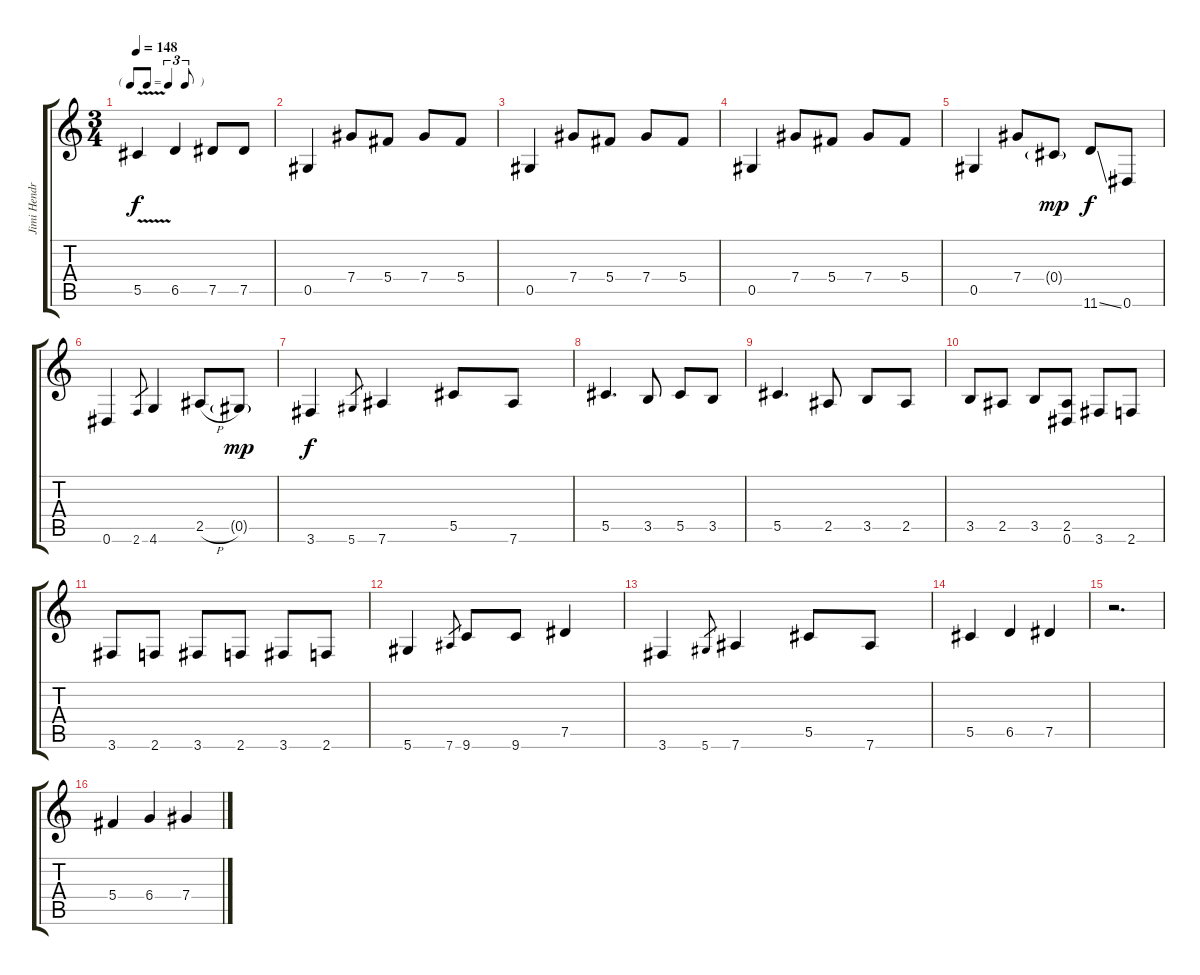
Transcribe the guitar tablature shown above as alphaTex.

\track ("Jimi Hendrix" "Jimi Hendr") {instrument overdrivenguitar}
\staff {score tabs}
\tuning (Eb4 Bb3 Gb3 Db3 Ab2 Eb2) {hide}
\ts (3 4)
\tf triplet8th
\tempo 148
\clef g2
\ks c
5.5{v}.4{dy f} 6.5.4 7.5.8 7.5.8 |
0.5.4 7.4.8 5.4.8 7.4.8 5.4.8 |
0.5.4 7.4.8 5.4.8 7.4.8 5.4.8 |
0.5.4 7.4.8 5.4.8 7.4.8 5.4.8 |
0.5.4 7.4.8 0.4{g}.8{dy mp} 11.6{ss}.8{dy f} 0.6.8 |
0.6.4 2.6.8{gr} 4.6.4 2.5{h}.8 0.5{g}.8{dy mp} |
3.6.4{dy f} 5.6.8{gr} 7.6.4 5.5.8 7.6.8 |
5.5.4{d} 3.5.8 5.5.8 3.5.8 |
5.5.4{d} 2.5.8 3.5.8 2.5.8 |
3.5.8 2.5.8 3.5.8 (2.5 0.6).8 3.6.8 2.6.8 |
3.6.8 2.6.8 3.6.8 2.6.8 3.6.8 2.6.8 |
5.6.4 7.6.8{gr} 9.6.8 9.6.8 7.5.4 |
3.6.4 5.6.8{gr} 7.6.4 5.5.8 7.6.8 |
5.5.4 6.5.4 7.5.4 |
r.2{d} |
5.4.4 6.4.4 7.4.4
